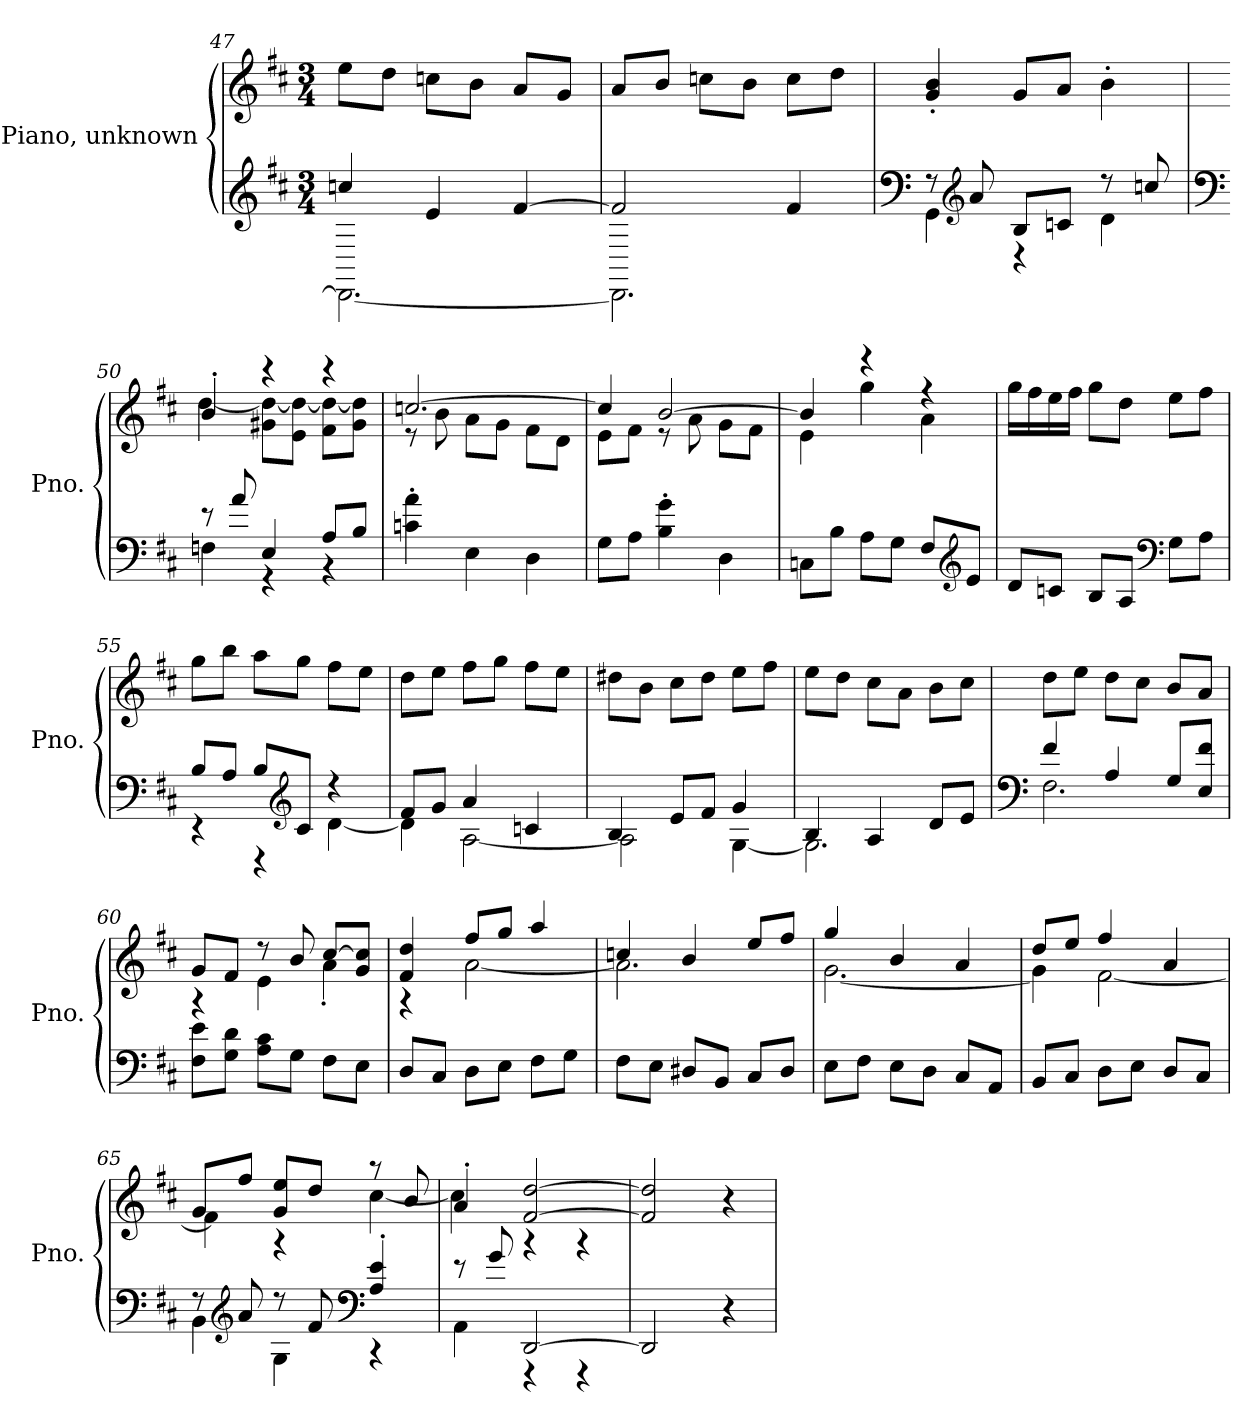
**kern	**kern
*part1	*part1
*staff2	*staff1
*I"Piano, unknown	*
*I'Pno.	*
*clefG2	*clefG2
*k[f#c#]	*k[f#c#]
*M3/4	*M3/4
=47	=47
*^	*
4ccn/	2.DD\_	8ee\L
.	.	8dd\J
4e/	.	8ccn\L
.	.	8b\J
[4f#/	.	8a/L
.	.	8g/J
=48	=48	=48
2f#/]	2.DD\]	8a/L
.	.	8b/J
.	.	8ccn\L
.	.	8b\J
4f#/	.	8cc\L
.	.	8dd\J
=49	=49	=49
*clefF4	*	*
8r	4GG\	4g/' 4b/'
*clefG2	*	*
8a/	.	.
8B/L	4r	8g/L
8cn/J	.	8a/J
8r	4d\	4b'\
8ccn/	.	.
!!LO:LB:g=z
=50	=50	=50
*clefF4	*	*
*	*	*^
8r	4Fn\	4b'/	[4dd\
8a/	.	.	.
4E/	4r	4r	8g#X\ 8dd\_L
.	.	.	8e\ 8dd\_J
8A/L	4r	4r	8f#\ 8dd\_L
8B/J	.	.	8g#\ 8dd\]J
*v	*v	*	*
=51	=51	=51
4cn\' 4a\'	[2.ccn/	8r
.	.	8b\
4E\	.	8a\L
.	.	8g\J
4D\	.	8f#\L
.	.	8d\J
=52	=52	=52
8G\L	4cc/]	8e\L
8A\J	.	8f#\J
4B\' 4g\'	[2b/	8r
.	.	8a\
4D\	.	8g\L
.	.	8f#\J
=53	=53	=53
8Cn\L	4b/]	4e\
8B\J	.	.
8A\L	4r	4gg\
8G\J	.	.
8F#/L	4r	4a\
*clefG2	*	*
8e/J	.	.
*	*v	*v
=54	=54
8d/L	16gg\LL
.	16ff#\
8cn/J	16ee\
.	16ff#\JJ
8B/L	8gg\L
8A/J	8dd\J
*clefF4	*
8G\L	8ee\L
8A\J	8ff#\J
!!LO:LB:g=z
=55	=55
*^	*
8B/L	4r	8gg\L
8A/J	.	8bb\J
8B/L	4r	8aa\L
*clefG2	*	*
8c#/J	.	8gg\J
4r	[4d\	8ff#\L
.	.	8ee\J
=56	=56	=56
8f#/L	4d\]	8dd\L
8g/J	.	8ee\J
4a/	[2A\	8ff#\L
.	.	8gg\J
4cn/	.	8ff#\L
.	.	8ee\J
=57	=57	=57
4B/	2A\]	8dd#X\L
.	.	8b\J
8e/L	.	8cc#\L
8f#/J	.	8dd#\J
4g/	[4G\	8ee\L
.	.	8ff#\J
=58	=58	=58
4B/	2.G\]	8ee\L
.	.	8dd\J
4A/	.	8cc#\L
.	.	8a\J
8d/L	.	8b\L
8e/J	.	8cc#\J
=59	=59	=59
*clefF4	*	*
4f#/	2.F#\	8dd\L
.	.	8ee\J
4A/	.	8dd\L
.	.	8cc#\J
8G/L	.	8b/L
8E/ 8f#/J	.	8a/J
*v	*v	*
!!LO:PB:g=z
=60	=60
*	*^
8F#\ 8e\L	8g/L	4r
8G\ 8d\J	8f#/J	.
8A\ 8c#\L	8r	4e\
8G\J	8b/	.
8F#\L	[8cc#/L	4a'\
8E\J	8g/ 8cc#/]J	.
=61	=61	=61
8D/L	4f#/ 4dd/	4r
8C#/J	.	.
8D\L	8ff#/L	[2a\
8E\J	8gg/J	.
8F#\L	4aa/	.
8G\J	.	.
=62	=62	=62
8F#\L	4ccn/	2.a\]
8E\J	.	.
8D#X/L	4b/	.
8BB/J	.	.
8C#/L	8ee/L	.
8D#/J	8ff#/J	.
=63	=63	=63
8E\L	4gg/	[2.g\
8F#\J	.	.
8E\L	4b/	.
8D\J	.	.
8C#/L	4a/	.
8AA/J	.	.
=64	=64	=64
8BB/L	8dd/L	4g\]
8C#/J	8ee/J	.
8D\L	4ff#/	[2f#\
8E\J	.	.
8D/L	4a/	.
8C#/J	.	.
!!LO:LB:g=z	!!
=65	=65	=65
*^	*	*
8r	4BB\	8g/L	4f#\]
*clefG2	*	*	*
8a/	.	8ff#/J	.
8r	4G\	8g/ 8ee/L	4r
8f#/	.	8dd/J	.
*clefF4	*	*	*
4A/' 4e/'	4r	8r	[4cc#\
.	.	8b/	.
=66	=66	=66	=66
8r	4AA\	4a'/	4cc#\]
8g/	.	.	.
[2DD/	4r	[2f#/ [2dd/	4r
.	4r	.	4r
*v	*v	*	*
*	*v	*v
=67	=67
2DD/]	2f#/] 2dd/]
4r	4r
=	=
*-	*-
